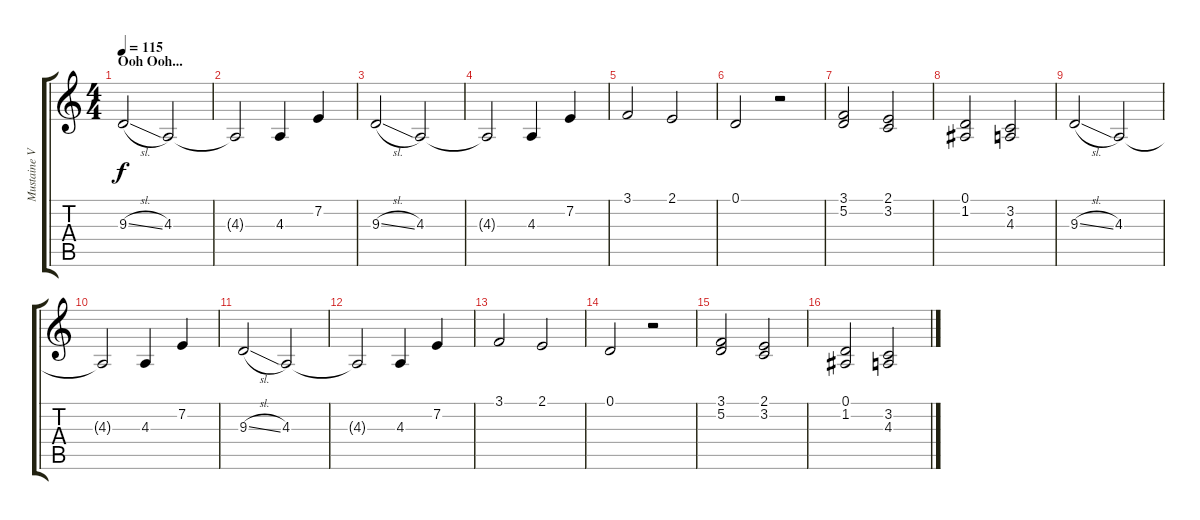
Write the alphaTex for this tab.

\track ("Mustaine Voice / Backup Guitar" "Mustaine V") {instrument tenorsax}
\staff {score tabs}
\tuning (D4 A3 F3 C3 G2 D2) {hide}
\ts (4 4)
\section ("" "Ooh Ooh...")
\tempo 115
\clef g2
\ks c
9.3{sl}.2{dy f} 4.3.2 |
4.3{t}.2 4.3.4 7.2.4 |
9.3{sl}.2 4.3.2 |
4.3{t}.2 4.3.4 7.2.4 |
3.1.2 2.1.2 |
0.1.2 r.2 |
(3.1 5.2).2 (2.1 3.2).2 |
(0.1 1.2).2 (3.2 4.3).2 |
9.3{sl}.2 4.3.2 |
4.3{t}.2 4.3.4 7.2.4 |
9.3{sl}.2 4.3.2 |
4.3{t}.2 4.3.4 7.2.4 |
3.1.2 2.1.2 |
0.1.2 r.2 |
(3.1 5.2).2 (2.1 3.2).2 |
(0.1 1.2).2 (3.2 4.3).2
